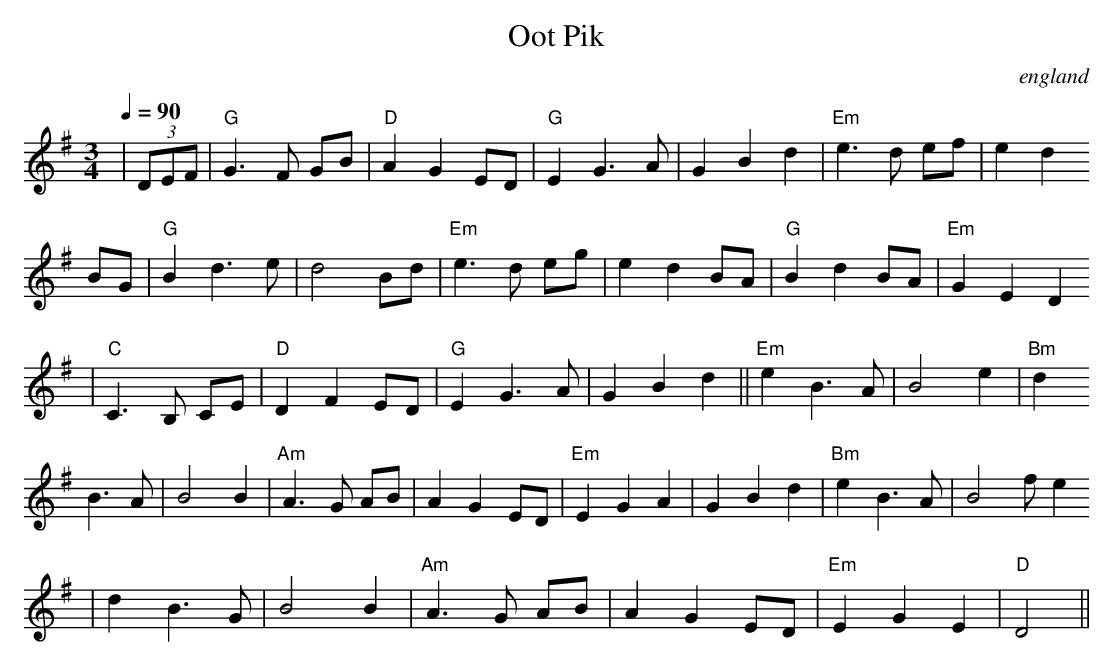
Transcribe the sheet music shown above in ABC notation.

X:1
T:Oot Pik
O:england
M:3/4
L:1/4
Q:90
K:G
|(3D/E/F/|"G"G> F G/B/| "D"A G E/D/| "G"E G> A| G B d| "Em"e>d e/f/| ed
B/G/| "G"B d>e| d2 B/d/| "Em"e>d e/g/|e d B/A/| "G"B d B/A/| "Em"G E D
| "C"C> B, C/E/| "D"D F E/D/| "G"E G> A| G B d|| "Em"e B> A| B2 e| "Bm"d
B> A| B2 B| "Am"A> G A/B/|  A G E/D/|"Em"E G A|G B d| "Bm"e B> A|B2 f/e
/|
d B>G|  B2 B| "Am" A> G A/B/| A G E/D/| "Em"E G E| "D" D2||
